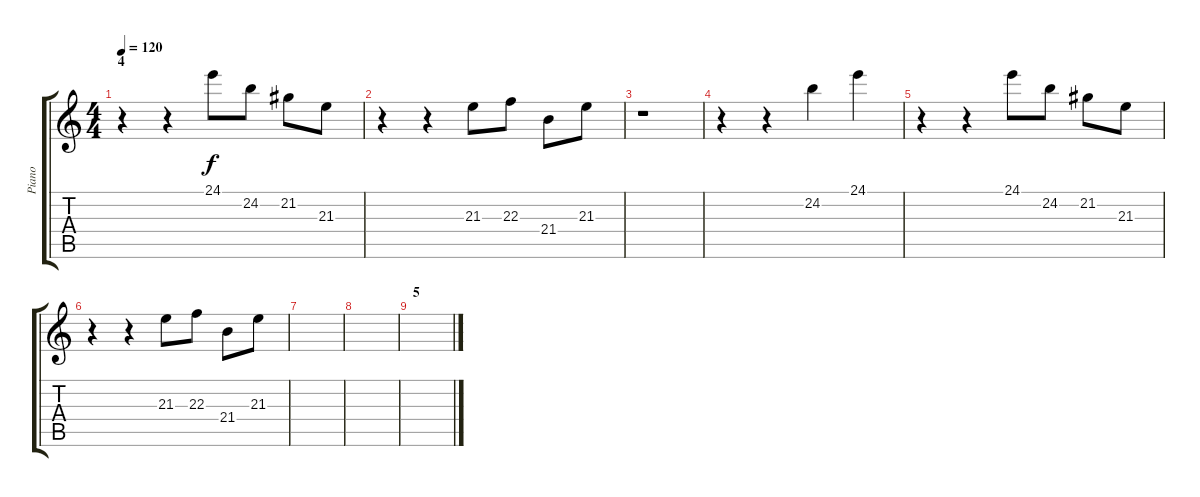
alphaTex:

\track ("Piano" "Piano") {instrument acousticgrandpiano}
\staff {score tabs}
\tuning (E4 B3 G3 D3 A2 E2) {hide}
\ts (4 4)
\section ("" "4")
\tempo 120
\clef g2
\ks c
r.4{dy f} r.4 24.1.8 24.2.8 21.2.8 21.3.8 |
r.4 r.4 21.3.8 22.3.8 21.4.8 21.3.8 |
r.1 |
r.4 r.4 24.2.4 24.1.4 |
r.4 r.4 24.1.8 24.2.8 21.2.8 21.3.8 |
r.4 r.4 21.3.8 22.3.8 21.4.8 21.3.8 |
|
|
\section ("" "5")
